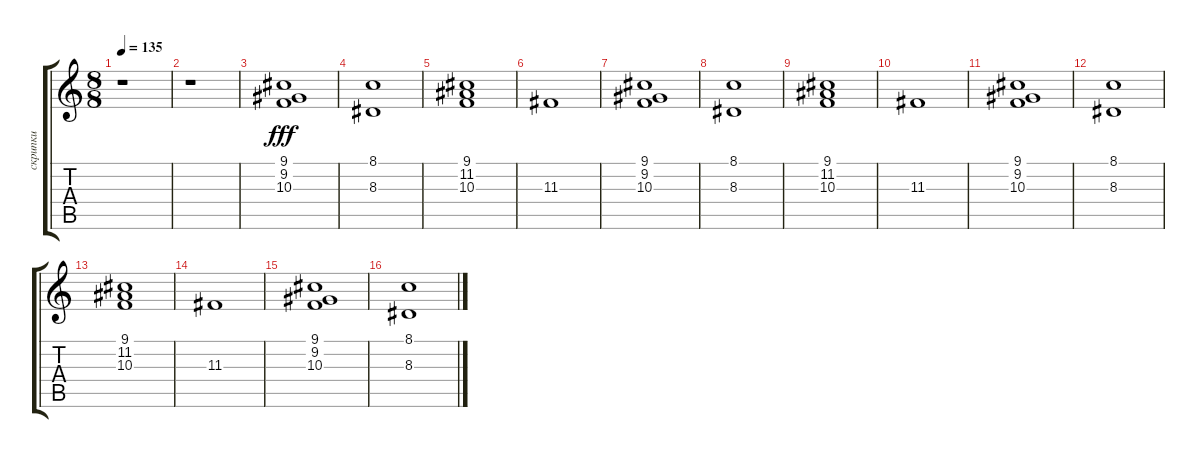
\track ("скрипки" "скрипки") {instrument stringensemble1}
\staff {score tabs}
\tuning (E4 B3 G3 D3 A2 E2) {hide}
\ts (8 8)
\tempo 135
\clef g2
\ks c
r.1{dy fff} |
r.1 |
(9.1 9.2 10.3).1 |
(8.1 8.3).1 |
(9.1 11.2 10.3).1 |
11.3.1 |
(9.1 9.2 10.3).1 |
(8.1 8.3).1 |
(9.1 11.2 10.3).1 |
11.3.1 |
(9.1 9.2 10.3).1 |
(8.1 8.3).1 |
(9.1 11.2 10.3).1 |
11.3.1 |
(9.1 9.2 10.3).1 |
(8.1 8.3).1
